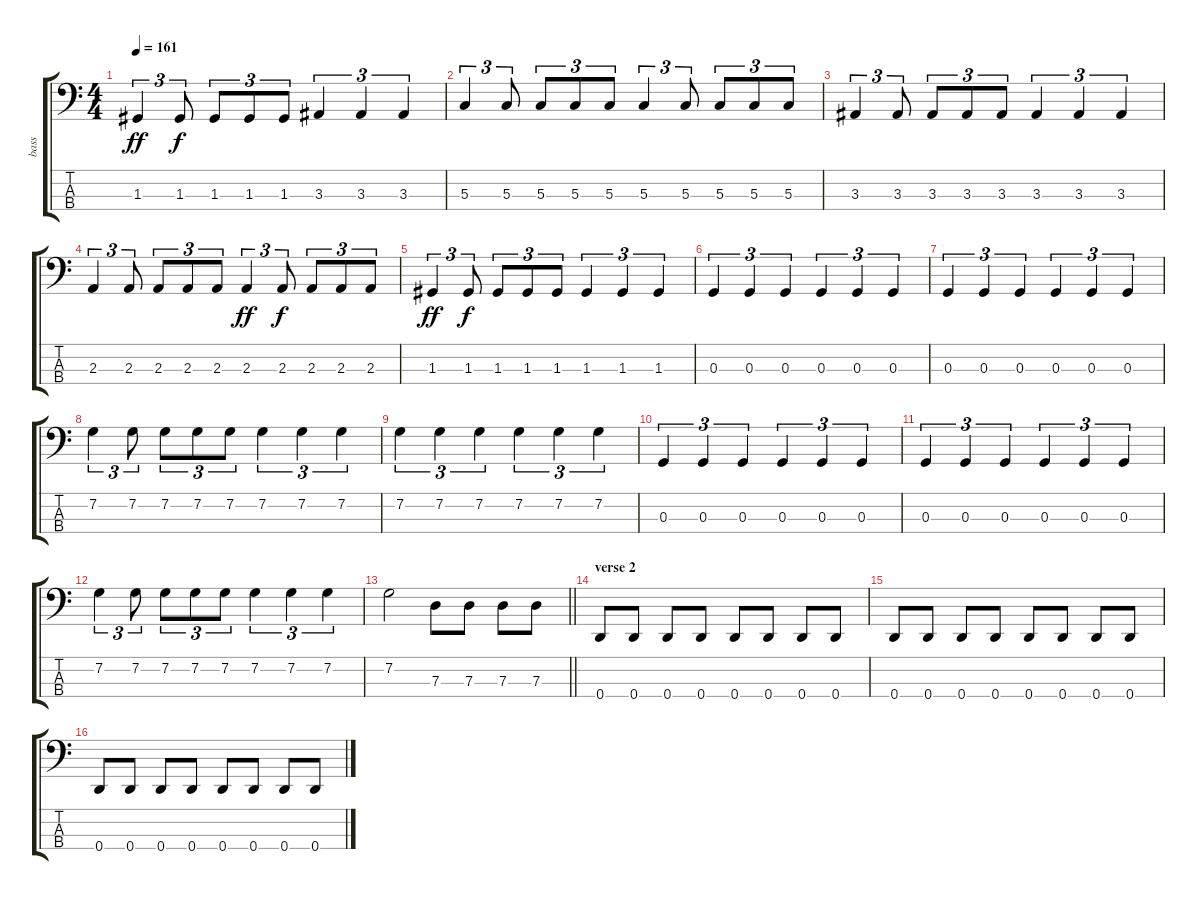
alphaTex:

\track ("bass" "bass") {instrument electricbasspick}
\staff {score tabs}
\tuning (F2 C2 G1 D1) {hide}
\ts (4 4)
\tempo 161
\clef f4
\ks c
1.3.4{tu (3 2) dy ff} 1.3.8{tu (3 2) dy f} 1.3.8{tu (3 2)} 1.3.8{tu (3 2)} 1.3.8{tu (3 2)} 3.3.4{tu (3 2)} 3.3.4{tu (3 2)} 3.3.4{tu (3 2)} |
5.3.4{tu (3 2)} 5.3.8{tu (3 2)} 5.3.8{tu (3 2)} 5.3.8{tu (3 2)} 5.3.8{tu (3 2)} 5.3.4{tu (3 2)} 5.3.8{tu (3 2)} 5.3.8{tu (3 2)} 5.3.8{tu (3 2)} 5.3.8{tu (3 2)} |
3.3.4{tu (3 2)} 3.3.8{tu (3 2)} 3.3.8{tu (3 2)} 3.3.8{tu (3 2)} 3.3.8{tu (3 2)} 3.3.4{tu (3 2)} 3.3.4{tu (3 2)} 3.3.4{tu (3 2)} |
2.3.4{tu (3 2)} 2.3.8{tu (3 2)} 2.3.8{tu (3 2)} 2.3.8{tu (3 2)} 2.3.8{tu (3 2)} 2.3.4{tu (3 2) dy ff} 2.3.8{tu (3 2) dy f} 2.3.8{tu (3 2)} 2.3.8{tu (3 2)} 2.3.8{tu (3 2)} |
1.3.4{tu (3 2) dy ff} 1.3.8{tu (3 2) dy f} 1.3.8{tu (3 2)} 1.3.8{tu (3 2)} 1.3.8{tu (3 2)} 1.3.4{tu (3 2)} 1.3.4{tu (3 2)} 1.3.4{tu (3 2)} |
0.3.4{tu (3 2)} 0.3.4{tu (3 2)} 0.3.4{tu (3 2)} 0.3.4{tu (3 2)} 0.3.4{tu (3 2)} 0.3.4{tu (3 2)} |
0.3.4{tu (3 2)} 0.3.4{tu (3 2)} 0.3.4{tu (3 2)} 0.3.4{tu (3 2)} 0.3.4{tu (3 2)} 0.3.4{tu (3 2)} |
7.2.4{tu (3 2)} 7.2.8{tu (3 2)} 7.2.8{tu (3 2)} 7.2.8{tu (3 2)} 7.2.8{tu (3 2)} 7.2.4{tu (3 2)} 7.2.4{tu (3 2)} 7.2.4{tu (3 2)} |
7.2.4{tu (3 2)} 7.2.4{tu (3 2)} 7.2.4{tu (3 2)} 7.2.4{tu (3 2)} 7.2.4{tu (3 2)} 7.2.4{tu (3 2)} |
0.3.4{tu (3 2)} 0.3.4{tu (3 2)} 0.3.4{tu (3 2)} 0.3.4{tu (3 2)} 0.3.4{tu (3 2)} 0.3.4{tu (3 2)} |
0.3.4{tu (3 2)} 0.3.4{tu (3 2)} 0.3.4{tu (3 2)} 0.3.4{tu (3 2)} 0.3.4{tu (3 2)} 0.3.4{tu (3 2)} |
7.2.4{tu (3 2)} 7.2.8{tu (3 2)} 7.2.8{tu (3 2)} 7.2.8{tu (3 2)} 7.2.8{tu (3 2)} 7.2.4{tu (3 2)} 7.2.4{tu (3 2)} 7.2.4{tu (3 2)} |
\barLineRight lightlight
7.2.2 7.3.8 7.3.8 7.3.8 7.3.8 |
\section ("" "verse 2")
0.4.8 0.4.8 0.4.8 0.4.8 0.4.8 0.4.8 0.4.8 0.4.8 |
0.4.8 0.4.8 0.4.8 0.4.8 0.4.8 0.4.8 0.4.8 0.4.8 |
0.4.8 0.4.8 0.4.8 0.4.8 0.4.8 0.4.8 0.4.8 0.4.8
